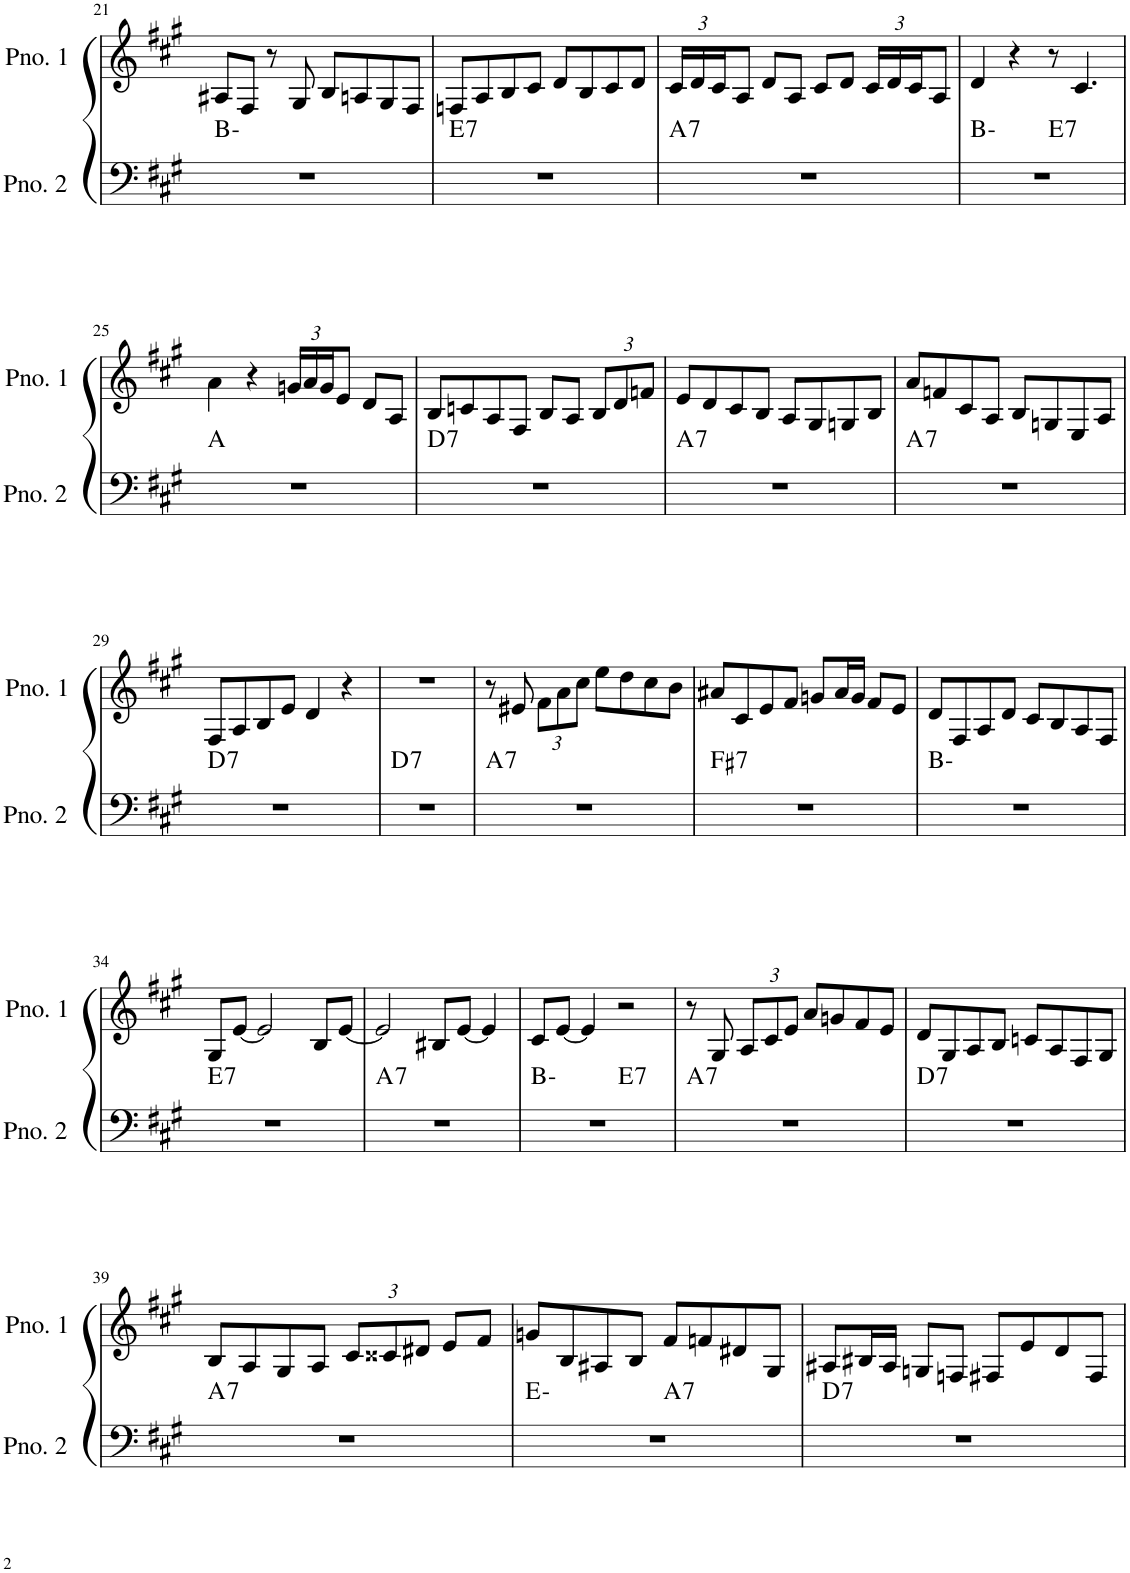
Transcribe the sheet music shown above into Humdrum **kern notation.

**kern	**harte	**kern
*part2	*part2	*part1
*staff2	*	*staff1
*I"ピアノ 2	*	*I"ピアノ 1
!!LO:PB:g=z
*clefF4	*	*clefG2
*k[f#c#g#]	*	*k[f#c#g#]
*M4/4	*	*M4/4
=21	=21	=21
1r	B:min	8A#X/L
.	.	8F#/J
.	.	8r
.	.	8G#/
.	.	8B/L
.	.	8An/
.	.	8G#/
.	.	8F#/J
=22	=22	=22
!	!LO:H:kt=7	!
1r	E:7	8Fn/L
.	.	8A/
.	.	8B/
.	.	8c#/J
.	.	8d/L
.	.	8B/
.	.	8c#/
.	.	8d/J
=23	=23	=23
*	*	*Xbrackettup
!	!LO:H:kt=7	!
1r	A:7	24c#/LL
.	.	24d/
.	.	24c#/J
.	.	8A/J
.	.	8d/L
.	.	8A/J
.	.	8c#/L
.	.	8d/J
.	.	24c#/LL
.	.	24d/
.	.	24c#/J
.	.	8A/J
=24	=24	=24
*^	*	*
1r	2ryy	B:min	4d/
.	.	.	4r
!	!	!LO:H:kt=7	!
.	2ryy	E:7	8r
.	.	.	4.c#/
*v	*v	*	*
!!LO:LB:g=z
=25	=25	=25
1r	A:maj	4a\
.	.	4r
.	.	24gn/LL
.	.	24a/
.	.	24g/J
.	.	8e/J
.	.	8d/L
.	.	8A/J
=26	=26	=26
!	!LO:H:kt=7	!
1r	D:7	8B/L
.	.	8cn/
.	.	8A/
.	.	8F#/J
.	.	8B/L
.	.	8A/J
.	.	12B/L
.	.	12d/
.	.	12fn/J
=27	=27	=27
!	!LO:H:kt=7	!
1r	A:7	8e/L
.	.	8d/
.	.	8c#/
.	.	8B/J
.	.	8A/L
.	.	8G#/
.	.	8Gn/
.	.	8B/J
=28	=28	=28
!	!LO:H:kt=7	!
1r	A:7	8a/L
.	.	8fn/
.	.	8c#/
.	.	8A/J
.	.	8B/L
.	.	8Gn/
.	.	8E/
.	.	8A/J
!!LO:LB:g=z
=29	=29	=29
!	!LO:H:kt=7	!
1r	D:7	8F#/L
.	.	8A/
.	.	8B/
.	.	8e/J
.	.	4d/
.	.	4r
=30	=30	=30
!	!LO:H:kt=7	!
1r	D:7	1r
=31	=31	=31
!	!LO:H:kt=7	!
1r	A:7	8r
.	.	8e#X/
.	.	12f#\L
.	.	12a\
.	.	12cc#\J
.	.	8ee\L
.	.	8dd\
.	.	8cc#\
.	.	8b\J
=32	=32	=32
!	!LO:H:kt=7	!
1r	F#:7	8a#X/L
.	.	8c#/
.	.	8e/
.	.	8f#/J
.	.	8gn/L
.	.	16a#/L
.	.	16g/JJ
.	.	8f#/L
.	.	8e/J
=33	=33	=33
1r	B:min	8d/L
.	.	8F#/
.	.	8A/
.	.	8d/J
.	.	8c#/L
.	.	8B/
.	.	8A/
.	.	8F#/J
!!LO:LB:g=z
=34	=34	=34
!	!LO:H:kt=7	!
1r	E:7	8G#/L
.	.	[8e/J
.	.	2e/]
.	.	8B/L
.	.	[8e/J
=35	=35	=35
!	!LO:H:kt=7	!
1r	A:7	2e/]
.	.	8B#X/L
.	.	[8e/J
.	.	4e/]
=36	=36	=36
*^	*	*
1r	2ryy	B:min	8c#/L
.	.	.	[8e/J
.	.	.	4e/]
!	!	!LO:H:kt=7	!
.	2ryy	E:7	2r
=37	=37	=37	=37
!	!	!LO:H:kt=7	!
*v	*v	*	*
1r	A:7	8r
.	.	8G#/
.	.	12A/L
.	.	12c#/
.	.	12e/J
.	.	8a/L
.	.	8gn/
.	.	8f#/
.	.	8e/J
=38	=38	=38
!	!LO:H:kt=7	!
1r	D:7	8d/L
.	.	8G#/
.	.	8A/
.	.	8B/J
.	.	8cn/L
.	.	8A/
.	.	8F#/
.	.	8G#/J
!!LO:LB:g=z
=39	=39	=39
!	!LO:H:kt=7	!
1r	A:7	8B/L
.	.	8A/
.	.	8G#/
.	.	8A/J
.	.	12c#/L
.	.	12c##X/
.	.	12d#X/J
.	.	8e/L
.	.	8f#/J
=40	=40	=40
*^	*	*
1r	2ryy	E:min	8gn/L
.	.	.	8B/
.	.	.	8A#X/
.	.	.	8B/J
!	!	!LO:H:kt=7	!
.	2ryy	A:7	8f#/L
.	.	.	8fn/
.	.	.	8d#X/
.	.	.	8G#/J
=41	=41	=41	=41
!	!	!LO:H:kt=7	!
*v	*v	*	*
1r	D:7	8A#X/L
.	.	16B#X/L
.	.	16A#/JJ
.	.	8Gn/L
.	.	8Fn/J
.	.	8F#X/L
.	.	8e/
.	.	8d/
.	.	8F#/J
=	=	=
*-	*-	*-
